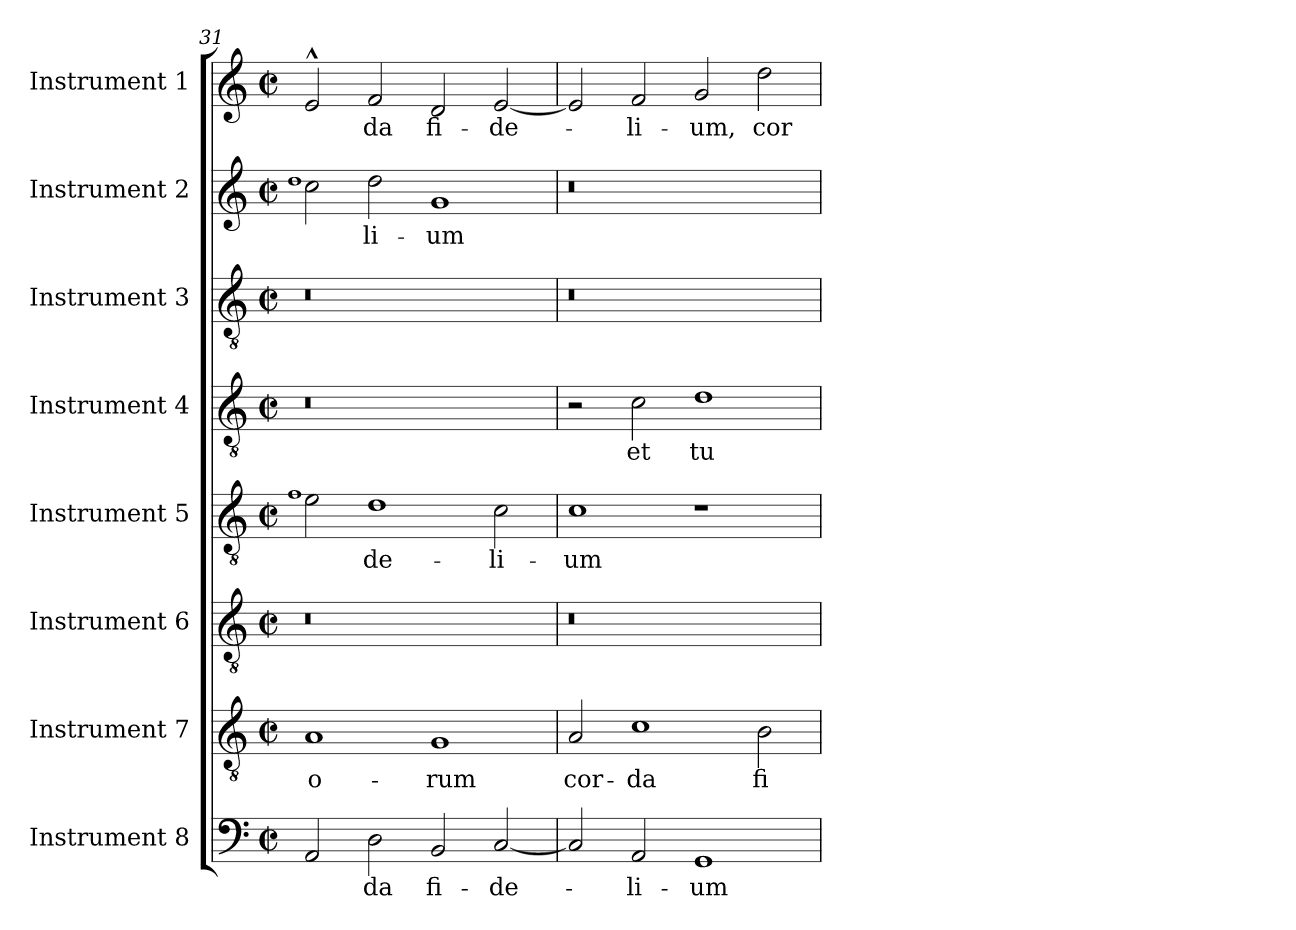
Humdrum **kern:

**kern	**text	**kern	**text	**kern	**kern	**text	**kern	**text	**kern	**kern	**text	**kern	**text
*part8	*part8	*part7	*part7	*part6	*part5	*part5	*part4	*part4	*part3	*part2	*part2	*part1	*part1
*staff8	*staff8	*staff7	*staff7	*staff6	*staff5	*staff5	*staff4	*staff4	*staff3	*staff2	*staff2	*staff1	*staff1
*I"Instrument 8	*	*I"Instrument 7	*	*I"Instrument 6	*I"Instrument 5	*	*I"Instrument 4	*	*I"Instrument 3	*I"Instrument 2	*	*I"Instrument 1	*
!!LO:LB:g=z
*clefF4	*	*clefGv2	*	*clefGv2	*clefGv2	*	*clefGv2	*	*clefGv2	*clefG2	*	*clefG2	*
*M2/2	*	*M2/2	*	*M2/2	*M2/2	*	*M2/2	*	*M2/2	*M2/2	*	*M2/2	*
*met(c|)	*	*met(c|)	*	*met(c|)	*met(c|)	*	*met(c|)	*	*met(c|)	*met(c|)	*	*met(c|)	*
=31	=31	=31	=31	=31	=31	=31	=31	=31	=31	=31	=31	=31	=31
.	.	.	.	.	1qf/	.	.	.	.	1qdd/	.	.	.
!	!	!	!LO:LY:b:rj	!	!	!	!	!	!	!	!	!	!
2AA/	.	1A	-o-	0r	2e\	.	0r	.	0r	2cc\	.	2e^^</	.
!	!LO:LY:b:cj	!	!	!	!	!LO:LY:b:cj	!	!	!	!	!LO:LY:b:cj	!	!LO:LY:b:cj
2D\	-da	.	.	.	1d	-de-	.	.	.	2dd\	-li-	2f/	-da
!	!LO:LY:b:cj	!	!LO:LY:b:cj	!	!	!	!	!	!	!	!LO:LY:b:cj	!	!LO:LY:b:cj
2BB/	fi-	1G	-rum	.	.	.	.	.	.	1g	-um	2d/	fi-
!	!LO:LY:b:cj	!	!	!	!	!LO:LY:b:cj	!	!	!	!	!	!	!LO:LY:b:cj
[<2C/	-de-	.	.	.	2c\	-li-	.	.	.	.	.	[<2e/	-de-
=32	=32	=32	=32	=32	=32	=32	=32	=32	=32	=32	=32	=32	=32
!	!	!	!LO:LY:b:cj	!	!	!LO:LY:b:cj	!	!	!	!	!	!	!
2C/]	.	2A/	cor-	0r	1c	-um	2r	.	0r	0r	.	2e/]	.
!	!LO:LY:b:cj	!	!LO:LY:b:cj	!	!	!	!	!LO:LY:b:cj	!	!	!	!	!LO:LY:b:cj
2AA/	-li-	1c	-da	.	.	.	2c\	et	.	.	.	2f/	-li-
!	!LO:LY:b:cj	!	!	!	!	!	!	!LO:LY:b:cj	!	!	!	!	!LO:LY:b:cj
1GG	-um	.	.	.	1r	.	1d	tu-	.	.	.	2g/	-um,
!	!	!	!LO:LY:b:cj	!	!	!	!	!	!	!	!	!	!LO:LY:b:cj
.	.	2B\	fi-	.	.	.	.	.	.	.	.	2dd\	cor-
=	=	=	=	=	=	=	=	=	=	=	=	=	=
*-	*-	*-	*-	*-	*-	*-	*-	*-	*-	*-	*-	*-	*-
